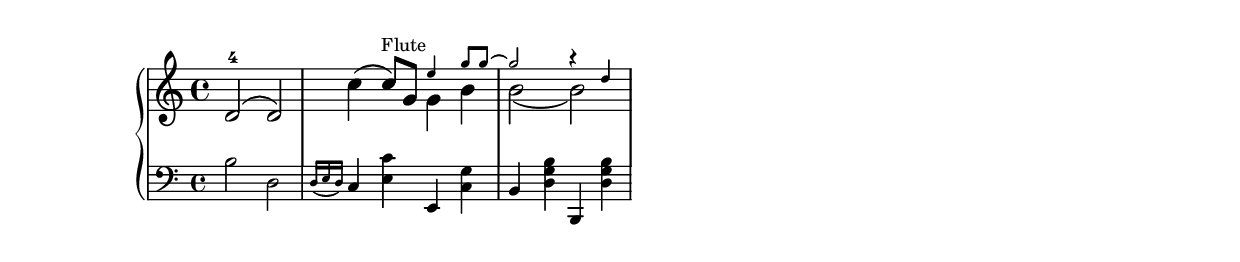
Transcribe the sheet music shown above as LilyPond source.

\version "2.20.0"

\addQuote "flute" { s1  s4 s4 e'' g''8 g''8~ g''2 r4 d'' }

pianoRH = \fixed c' {
  \override Slur #'direction = #UP
  
  \override Tie #'direction = #DOWN d2-4  (d2)
  c'4  (c'8) g8
  % position name of cue-ing instrument just before the cue notes,
  % and above the staff
  <>^\markup { \right-align { \tiny "Flute" } }
  \cueDuring "flute" #UP { g4 b4 b2 (b)}
  
}
pianoLH = \fixed c { b2 d2 \grace {d16 (e16 d)} c4 <c' e> e, <g c> b, <d g b> b,, <d g b>}

\score {
  \new PianoStaff  <<
 
    \new Staff {
       \magnifyStaff 1.0 { \pianoRH }
    }
    \new Staff {
      \clef "bass"
      \magnifyStaff 0.8 { \pianoLH }
    }
  
  >>
  
  \midi {\tempo 4=120}
  \layout {}
}
